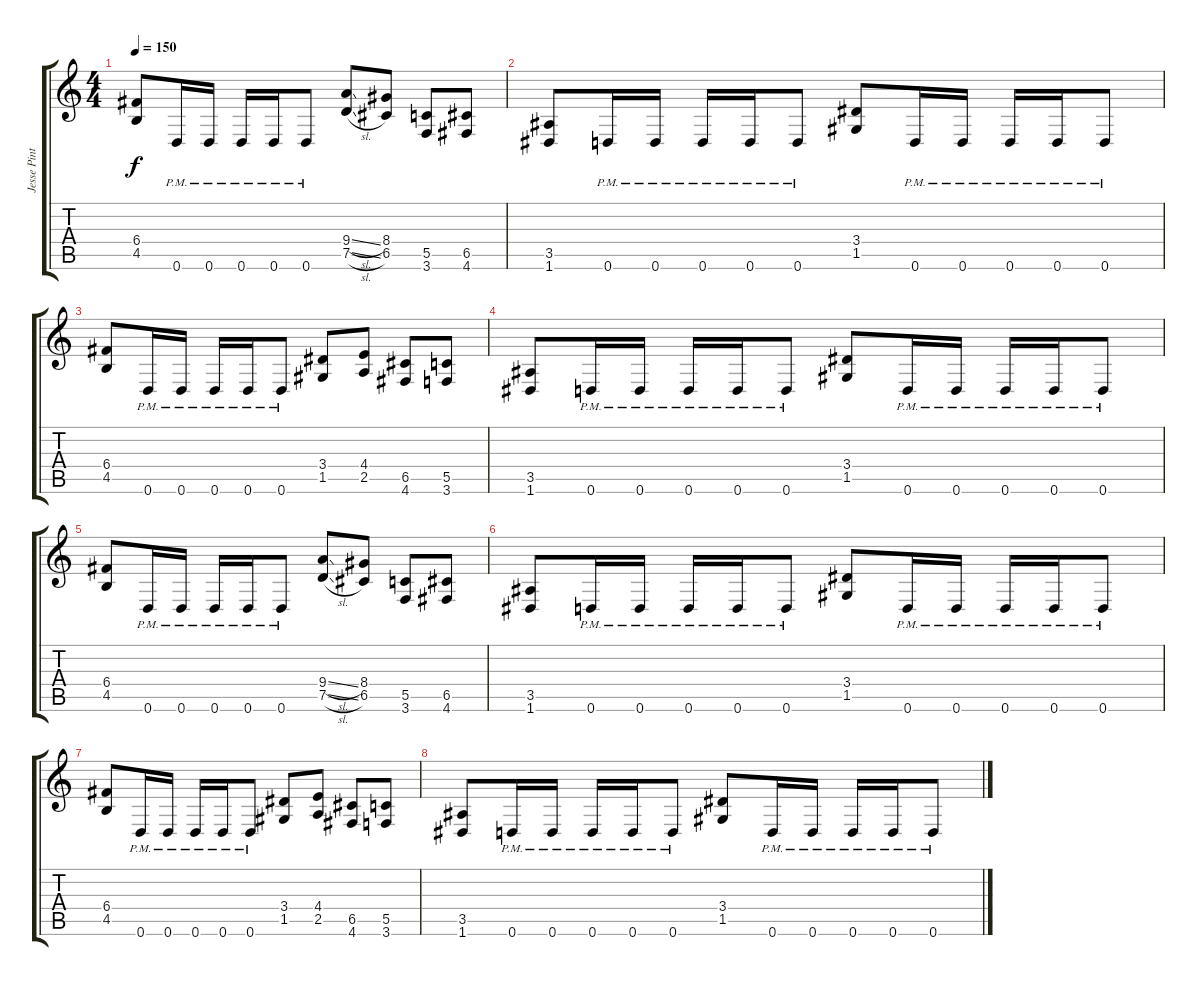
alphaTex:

\track ("Jesse Pintado" "Jesse Pint") {instrument distortionguitar}
\staff {score tabs}
\tuning (D4 A3 F3 C3 G2 D2) {hide}
\ts (4 4)
\tempo 150
\clef g2
\ks c
(6.4 4.5).8{dy f} 0.6{pm}.16 0.6{pm}.16 0.6{pm}.16 0.6{pm}.16 0.6{pm}.8 (9.4{sl} 7.5{sl}).8 (8.4 6.5).8 (5.5 3.6).8 (6.5 4.6).8 |
(3.5 1.6).8 0.6{pm}.16 0.6{pm}.16 0.6{pm}.16 0.6{pm}.16 0.6{pm}.8 (3.4 1.5).8 0.6{pm}.16 0.6{pm}.16 0.6{pm}.16 0.6{pm}.16 0.6{pm}.8 |
(6.4 4.5).8 0.6{pm}.16 0.6{pm}.16 0.6{pm}.16 0.6{pm}.16 0.6{pm}.8 (3.4 1.5).8 (4.4 2.5).8 (6.5 4.6).8 (5.5 3.6).8 |
(3.5 1.6).8 0.6{pm}.16 0.6{pm}.16 0.6{pm}.16 0.6{pm}.16 0.6{pm}.8 (3.4 1.5).8 0.6{pm}.16 0.6{pm}.16 0.6{pm}.16 0.6{pm}.16 0.6{pm}.8 |
(6.4 4.5).8 0.6{pm}.16 0.6{pm}.16 0.6{pm}.16 0.6{pm}.16 0.6{pm}.8 (9.4{sl} 7.5{sl}).8 (8.4 6.5).8 (5.5 3.6).8 (6.5 4.6).8 |
(3.5 1.6).8 0.6{pm}.16 0.6{pm}.16 0.6{pm}.16 0.6{pm}.16 0.6{pm}.8 (3.4 1.5).8 0.6{pm}.16 0.6{pm}.16 0.6{pm}.16 0.6{pm}.16 0.6{pm}.8 |
(6.4 4.5).8 0.6{pm}.16 0.6{pm}.16 0.6{pm}.16 0.6{pm}.16 0.6{pm}.8 (3.4 1.5).8 (4.4 2.5).8 (6.5 4.6).8 (5.5 3.6).8 |
(3.5 1.6).8 0.6{pm}.16 0.6{pm}.16 0.6{pm}.16 0.6{pm}.16 0.6{pm}.8 (3.4 1.5).8 0.6{pm}.16 0.6{pm}.16 0.6{pm}.16 0.6{pm}.16 0.6{pm}.8
